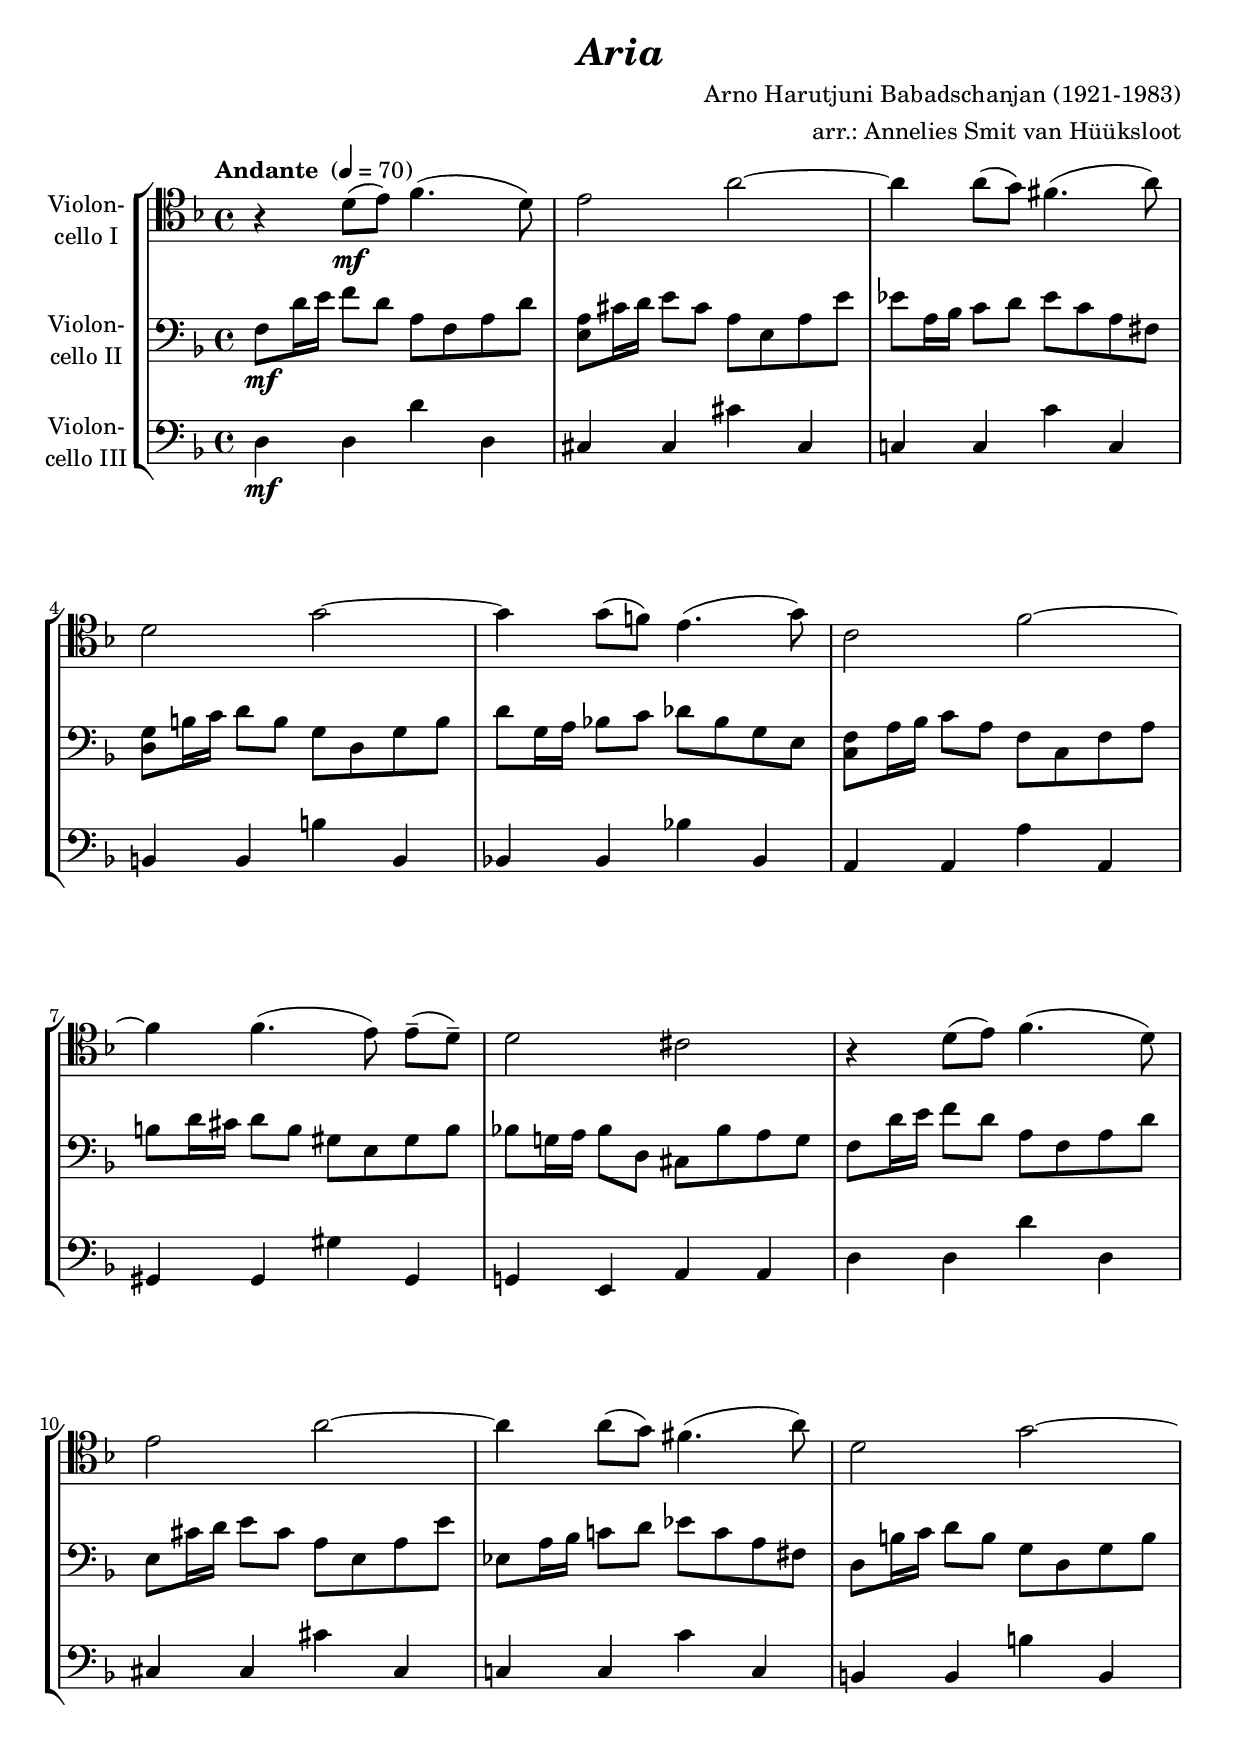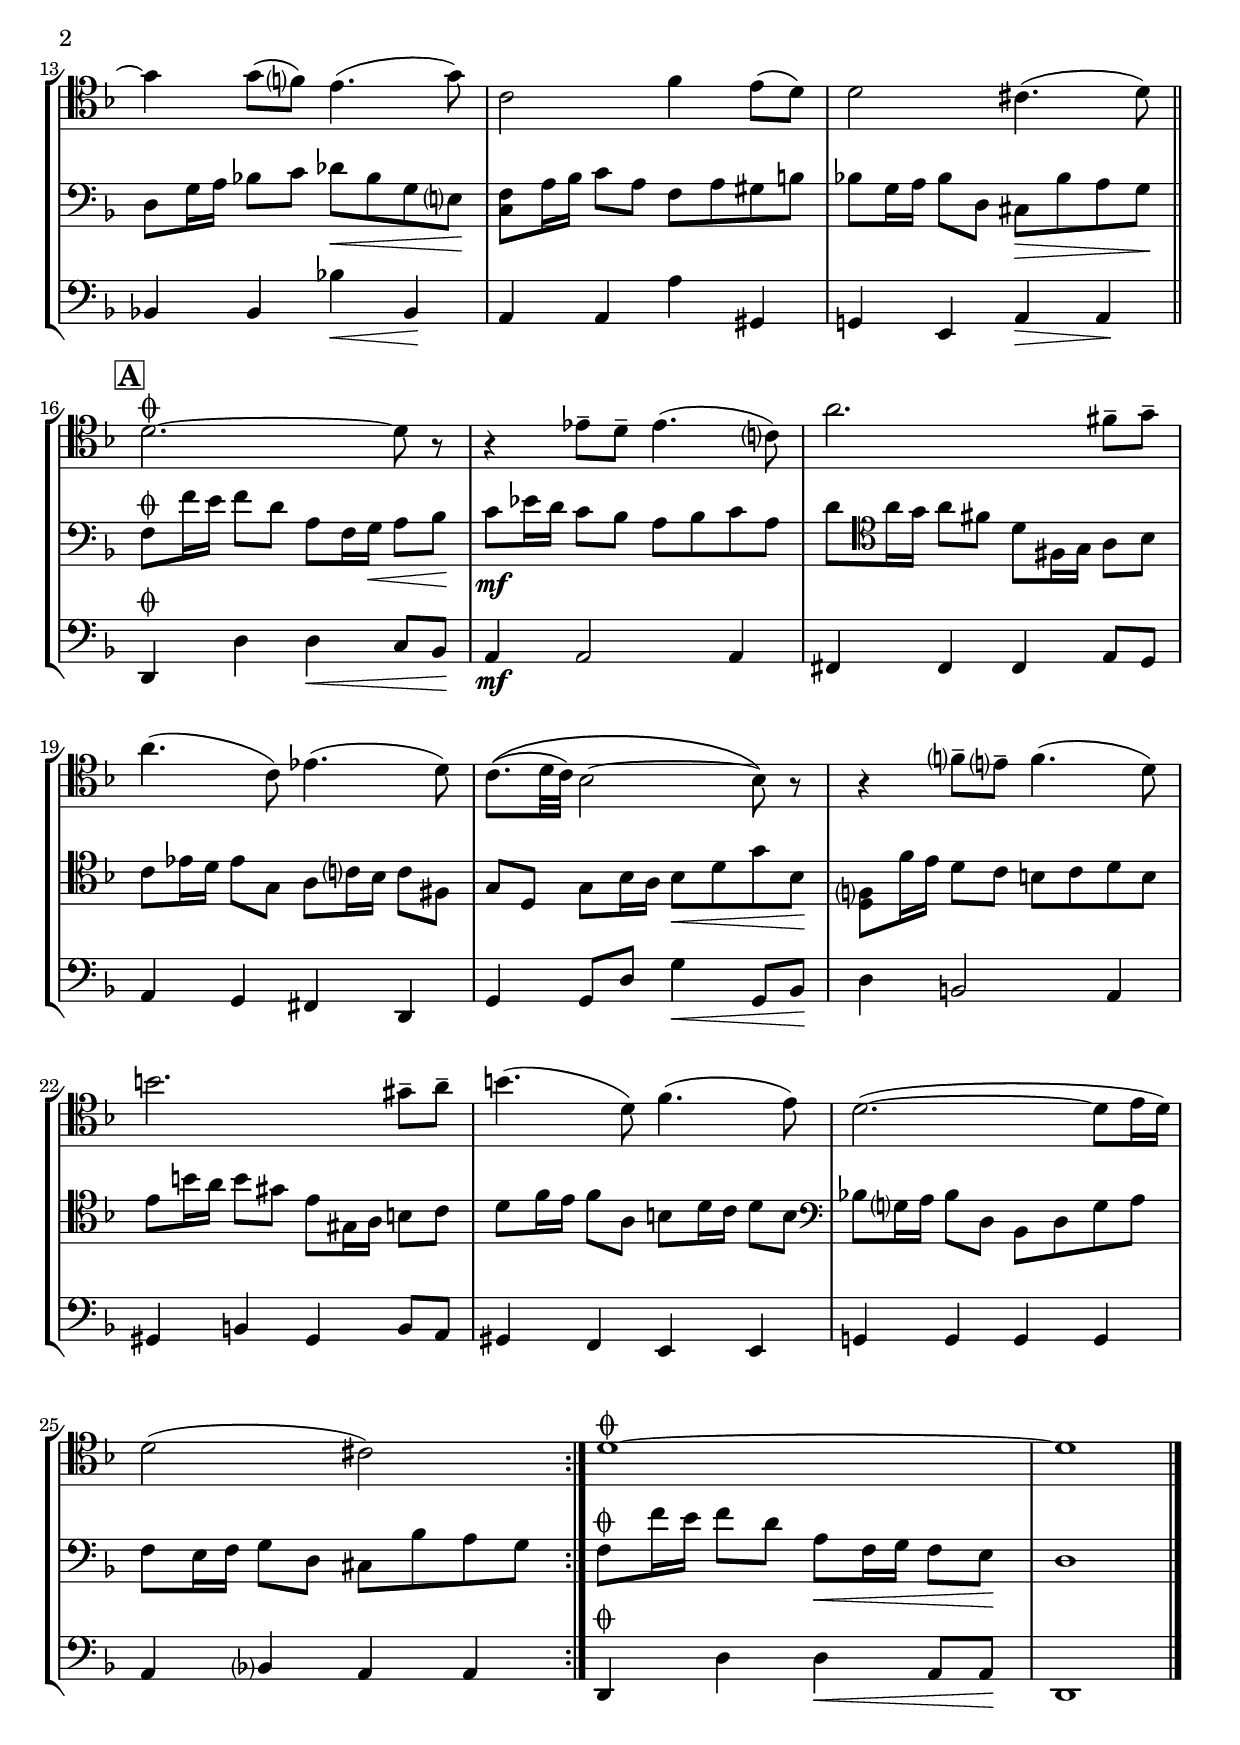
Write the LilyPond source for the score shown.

\version "2.18.2"
\include "deutsch.ly"

#(set-global-staff-size 20.5)

\header {
  title     = \markup \bold \italic "Aria"
  composer  = "Arno Harutjuni Babadschanjan (1921-1983)"
  arranger  = "arr.: Annelies Smit van Hüüksloot"
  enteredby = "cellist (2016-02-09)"
%  piece     = "()"
}

voiceconsts = {
  \key d \minor
  \time 4/4
  \clef "bass"
  \tempo "Andante " 4=70
  % \numericTimeSignature
  \compressFullBarRests
  \set tupletSpannerDuration = #(ly:make-moment 1 4)
  % Set default beaming for all staves
  %\set Timing.beamExceptions = #'()
  %\set Timing.baseMoment     = #(ly:make-moment 1 4)
  %\set Timing.beatStructure  = #'(1 1 1)
}

%mifl= "oboe"
mihi= "trumpet"
mist = "string ensemble 1"
%miva = "pizzicato strings"
%miba = "bassoon"
milo = "drawbar organ"
%miba = "harpsichord"
miba = "electric bass (finger)"

boxa = { \bar "||" \mark \markup \box \bold "A" }
boxb = { \bar "||" \mark \markup \box \bold "B" }
boxc = { \bar "||" \mark \markup \box \bold "C" }
boxd = \mark \markup \box \bold "D"

dcas = \markup { \bold \italic "D.C. al " \musicglyph #"scripts.segno" }

rit = \markup \italic "rit."
sim = \markup \italic "sim."

va = \relative c' {
  \voiceconsts
  \clef "tenor"

  \repeat volta 2 {
    r4 d8(\mf e) f4.( d8)
    e2 a~

    a4 a8( g) fis4.( a8)
    d,2 g~
    g4 g8( f!) e4.( g8)

    c,2 f~
    f4 f4.( e8) e[(-- d)]--
    d2 cis

    r4 d8( e) f4.( d8)
    e2 a~
    a4 a8( g) fis4.( a8)
    
    d,2 g~
    g4 g8( f?) e4.(  g8)
    c,2 f4 e8( d)

    d2 cis4.( d8) \boxa
    d2.~ \coda d8 r
    r4 es8-- d-- es4.( c?8)

    a'2. fis8-- g--
    a4.( c,8) es4.( d8)

    c8.\(( d32 c) b2~  b8\) r
    r4 f'?8-- e?-- f4.( d8)

    h'2. gis8-- a--
    h4.( d,8) f4.( e8)

    d2.(~ d8 e16 d)
    d2( cis)
  }
  d1~ \coda
  d \bar "|."
}

vb = \relative c {
  \voiceconsts

  \repeat volta 2 {
    f8\mf d'16 e f8 d a f a d
    <e, a> cis'16 d e8 cis a e a e'

    es a,16 b c8 d es c a fis
    <d g> h'16 c d8 h g d g h
    d g,16 a b!8 c des b g e

    <c f> a'16 b c8 a f c f a
    h d16 cis d8 h gis e gis h
    b! g!16 a b8 d, cis b' a g

    f d'16 e f8 d a f a d
    e, cis'16 d e8 cis a e a e'
    es, a16 b c!8 d es c a fis

    d h'16 c d8 h g d g h
    d, g16 a b!8 c des\< b g e?\!
    <c f> a'16 b c8 a f a gis h

    b! g16 a b8 d, cis\> b' a g\! \boxa
    f \coda f'16 e f8 d a f16 g\< a8 b\!
    c\mf es16 d c8 b a b c a

    d \clef "tenor" a'16 g a8 fis d fis,16 g a8 b
    c es16 d es8 g, a c?16 b c8 fis,

    g d g b16 a b8\< d g b,\!
    <d, f?> f'16 e d8 c h c d h

    e h'16 a h8 gis e gis,16 a h8 c
    d f16 e f8 a, h d16 c d8 h \clef "bass"

    b! g?16 a b8 d, b d g a
    f e16 f g8 d cis b' a g
  }
  f \coda f'16 e f8 d a\< f16 g f8 e\!
  d1 \bar "|."
}

vc = \relative c {
  \voiceconsts

  \repeat volta 2 {
    d4\mf d d' d,
    cis cis cis' cis,

    c! c c' c,
    h h h' h,
    b! b b'! b,

    a a a' a,
    gis gis gis' gis,
    g! e a a

    d d d' d,
    cis cis cis' cis,
    c! c c' c,

    h h h' h,
    b! b b'!\< b,\!
    a a a' gis,

    g! e a\> a\! \boxa
    d, \coda d' d\< c8 b\!
    a4\mf a2 a4

    fis fis fis a8 g
    a4 g fis d

    g g8 d' g4\< g,8 b\!
    d4 h2 a4

    gis h gis h8 a
    gis4 f e e

    g! g g g
    a b? a a
  }
  d, \coda d' d\< a8 a\!
  d,1 \bar "|."
}


music = \new StaffGroup <<
      \new Staff {
        \set Staff.midiInstrument = \mist
        \set Staff.instrumentName = \markup \center-column { "Violon-" "cello I" }
        \transpose d d { \va }
      }

      \new Staff {
        \set Staff.midiInstrument = \milo
        \set Staff.instrumentName = \markup \center-column { "Violon-" "cello II" }
        \transpose d d { \vb }
      }

      \new Staff {
        \set Staff.midiInstrument = \miba
        \set Staff.instrumentName = \markup \center-column { "Violon-" "cello III" }
        \transpose d d { \vc }
      }
>>

\book {
  \score {
   \music
    \layout {}
  }

  \score {
    \unfoldRepeats \music

    \midi {
      \context {
        \Score
      }
    }
  }
}
